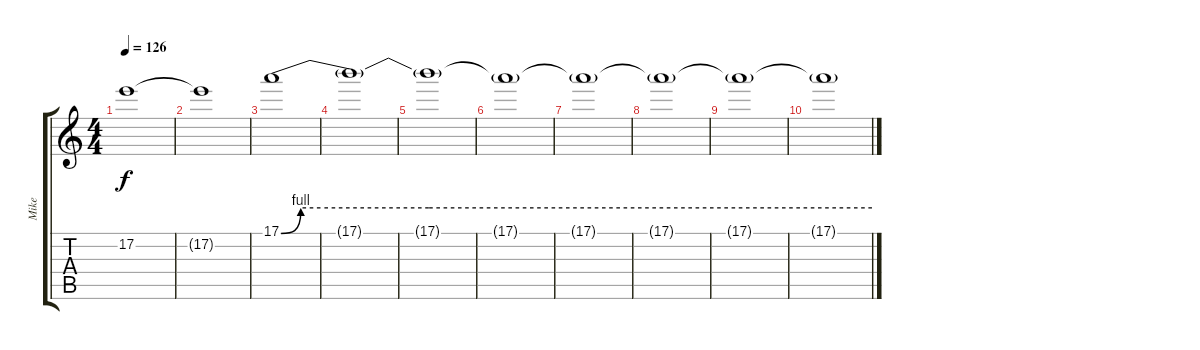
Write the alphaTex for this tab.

\track ("Mike" "Mike") {instrument overdrivenguitar}
\staff {score tabs}
\tuning (E4 B3 G3 D3 A2 E2) {hide}
\ts (4 4)
\tempo 126
\clef g2
\ks c
17.2{t}.1{dy f} |
17.2{t}.1 |
17.1{be (custom 0 0 2 4 4 4 15 4 60 4)}.1 |
17.1{t}.1 |
17.1{t}.1 |
17.1{t}.1 |
17.1{t}.1 |
17.1{t}.1 |
17.1{t}.1 |
17.1{t}.1
